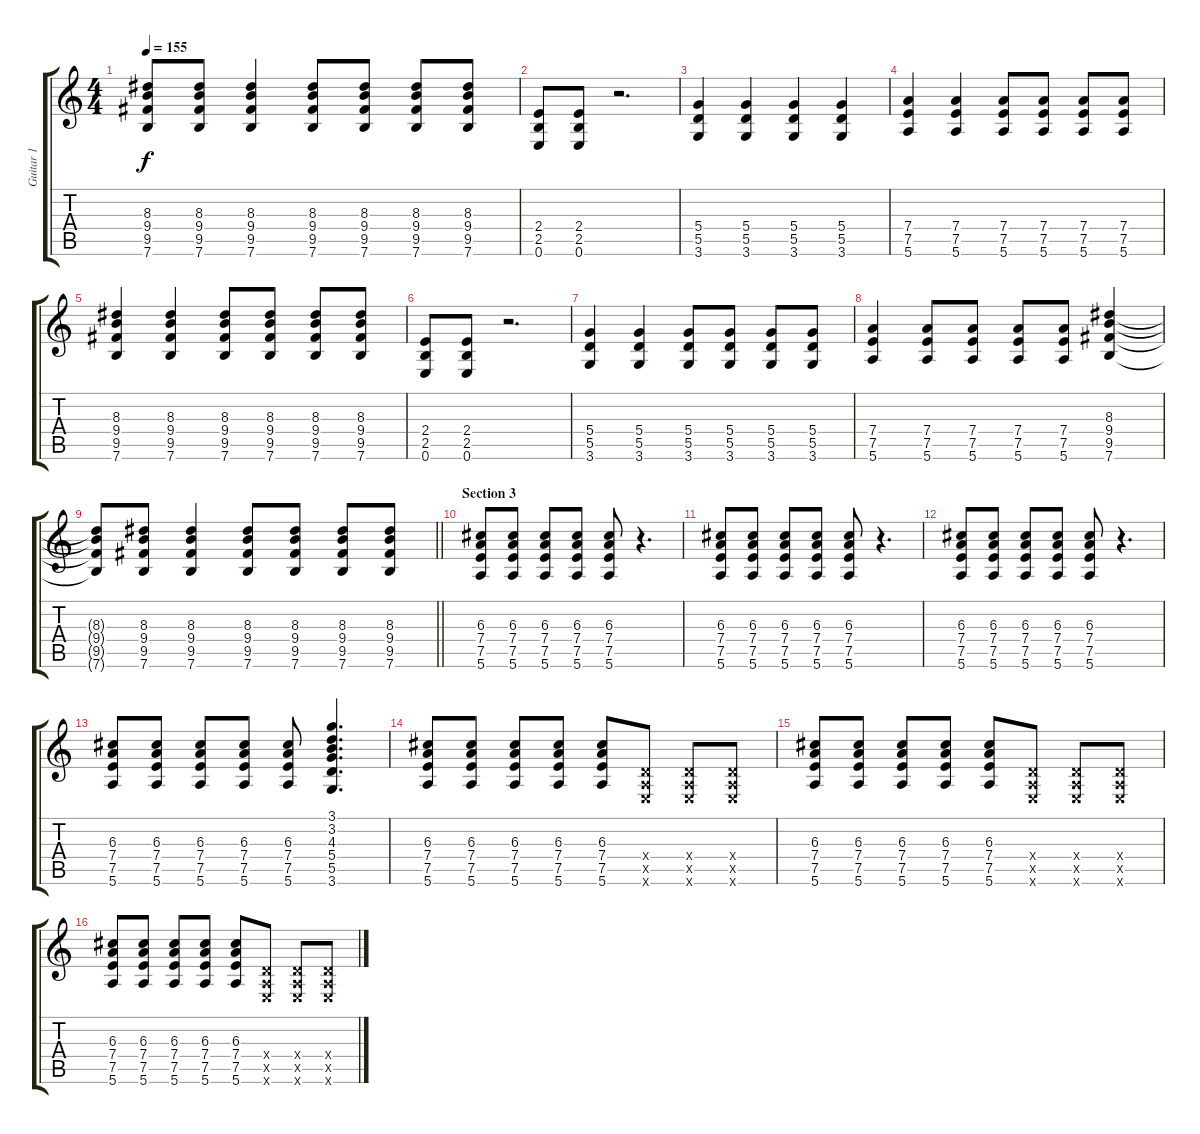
\track ("Guitar 1" "Guitar 1") {instrument overdrivenguitar}
\staff {score tabs}
\tuning (E4 B3 G3 D3 A2 E2) {hide}
\ts (4 4)
\tempo 155
\clef g2
\ks c
(8.3{t} 9.4{t} 9.5{t} 7.6{t}).8{dy f} (8.3 9.4 9.5 7.6).8 (8.3 9.4 9.5 7.6).4 (8.3 9.4 9.5 7.6).8 (8.3 9.4 9.5 7.6).8 (8.3 9.4 9.5 7.6).8 (8.3 9.4 9.5 7.6).8 |
(2.4 2.5 0.6).8 (2.4 2.5 0.6).8 r.2{d} |
(5.4 5.5 3.6).4 (5.4 5.5 3.6).4 (5.4 5.5 3.6).4 (5.4 5.5 3.6).4 |
(7.4 7.5 5.6).4 (7.4 7.5 5.6).4 (7.4 7.5 5.6).8 (7.4 7.5 5.6).8 (7.4 7.5 5.6).8 (7.4 7.5 5.6).8 |
(8.3 9.4 9.5 7.6).4 (8.3 9.4 9.5 7.6).4 (8.3 9.4 9.5 7.6).8 (8.3 9.4 9.5 7.6).8 (8.3 9.4 9.5 7.6).8 (8.3 9.4 9.5 7.6).8 |
(2.4 2.5 0.6).8 (2.4 2.5 0.6).8 r.2{d} |
(5.4 5.5 3.6).4 (5.4 5.5 3.6).4 (5.4 5.5 3.6).8 (5.4 5.5 3.6).8 (5.4 5.5 3.6).8 (5.4 5.5 3.6).8 |
(7.4 7.5 5.6).4 (7.4 7.5 5.6).8 (7.4 7.5 5.6).8 (7.4 7.5 5.6).8 (7.4 7.5 5.6).8 (8.3 9.4 9.5 7.6).4 |
\barLineRight lightlight
(8.3{t} 9.4{t} 9.5{t} 7.6{t}).8 (8.3 9.4 9.5 7.6).8 (8.3 9.4 9.5 7.6).4 (8.3 9.4 9.5 7.6).8 (8.3 9.4 9.5 7.6).8 (8.3 9.4 9.5 7.6).8 (8.3 9.4 9.5 7.6).8 |
\section ("" "Section 3")
(6.3 7.4 7.5 5.6).8 (6.3 7.4 7.5 5.6).8 (6.3 7.4 7.5 5.6).8 (6.3 7.4 7.5 5.6).8 (6.3 7.4 7.5 5.6).8 r.4{d} |
(6.3 7.4 7.5 5.6).8 (6.3 7.4 7.5 5.6).8 (6.3 7.4 7.5 5.6).8 (6.3 7.4 7.5 5.6).8 (6.3 7.4 7.5 5.6).8 r.4{d} |
(6.3 7.4 7.5 5.6).8 (6.3 7.4 7.5 5.6).8 (6.3 7.4 7.5 5.6).8 (6.3 7.4 7.5 5.6).8 (6.3 7.4 7.5 5.6).8 r.4{d} |
(6.3 7.4 7.5 5.6).8 (6.3 7.4 7.5 5.6).8 (6.3 7.4 7.5 5.6).8 (6.3 7.4 7.5 5.6).8 (6.3 7.4 7.5 5.6).8 (3.1 3.2 4.3 5.4 5.5 3.6).4{d} |
(6.3 7.4 7.5 5.6).8 (6.3 7.4 7.5 5.6).8 (6.3 7.4 7.5 5.6).8 (6.3 7.4 7.5 5.6).8 (6.3 7.4 7.5 5.6).8 (0.4{x} 0.5{x} 0.6{x}).8 (0.4{x} 0.5{x} 0.6{x}).8 (0.4{x} 0.5{x} 0.6{x}).8 |
(6.3 7.4 7.5 5.6).8 (6.3 7.4 7.5 5.6).8 (6.3 7.4 7.5 5.6).8 (6.3 7.4 7.5 5.6).8 (6.3 7.4 7.5 5.6).8 (0.4{x} 0.5{x} 0.6{x}).8 (0.4{x} 0.5{x} 0.6{x}).8 (0.4{x} 0.5{x} 0.6{x}).8 |
(6.3 7.4 7.5 5.6).8 (6.3 7.4 7.5 5.6).8 (6.3 7.4 7.5 5.6).8 (6.3 7.4 7.5 5.6).8 (6.3 7.4 7.5 5.6).8 (0.4{x} 0.5{x} 0.6{x}).8 (0.4{x} 0.5{x} 0.6{x}).8 (0.4{x} 0.5{x} 0.6{x}).8
